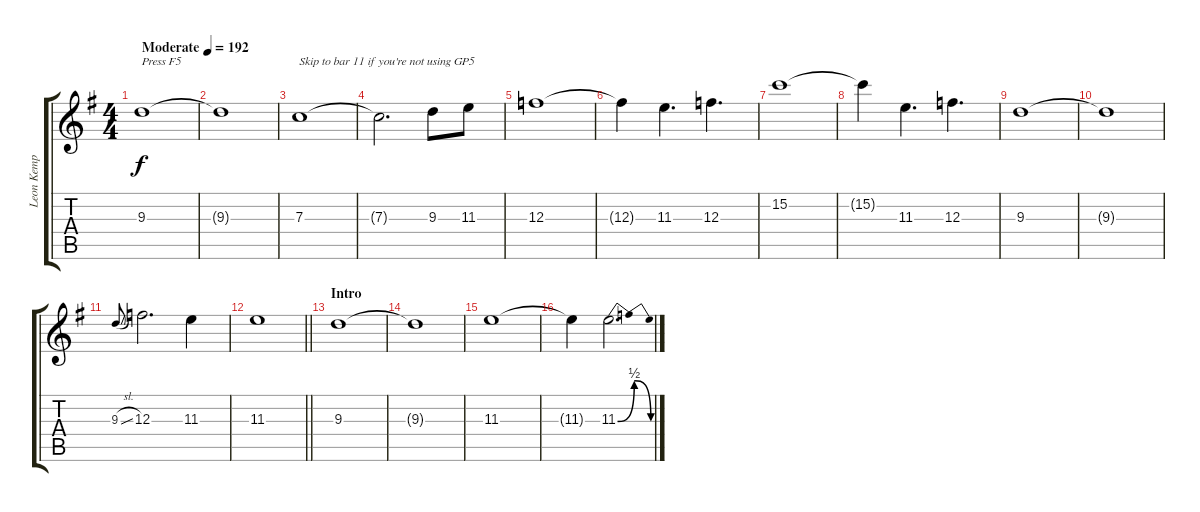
\track ("Leon Kemp" "Leon Kemp") {instrument distortionguitar}
\staff {score tabs}
\tuning (D4 A3 F3 C3 G2 D2) {hide}
\ts (4 4)
\tempo (192 "Moderate")
\clef g2
\ks g
9.3.1{txt "Press F5" dy f instrument distortionguitar} |
9.3{t}.1 |
7.3.1{txt "Skip to bar 11 if you're not using GP5"} |
7.3{t}.2{d} 9.3.8 11.3.8 |
12.3.1 |
12.3{t}.4 11.3.4{d} 12.3.4{d} |
15.2.1 |
15.2{t}.4 11.3.4{d} 12.3.4{d} |
9.3.1 |
9.3{t}.1 |
9.3{sl}.8{gr onbeat} 12.3.2{d} 11.3.4 |
\barLineRight lightlight
11.3.1 |
\section ("" "Intro")
9.3.1 |
9.3{t}.1 |
11.3.1 |
11.3{t}.4 11.3{be (bendrelease 0 0 10 2 20 2 60 0)}.2{d}
